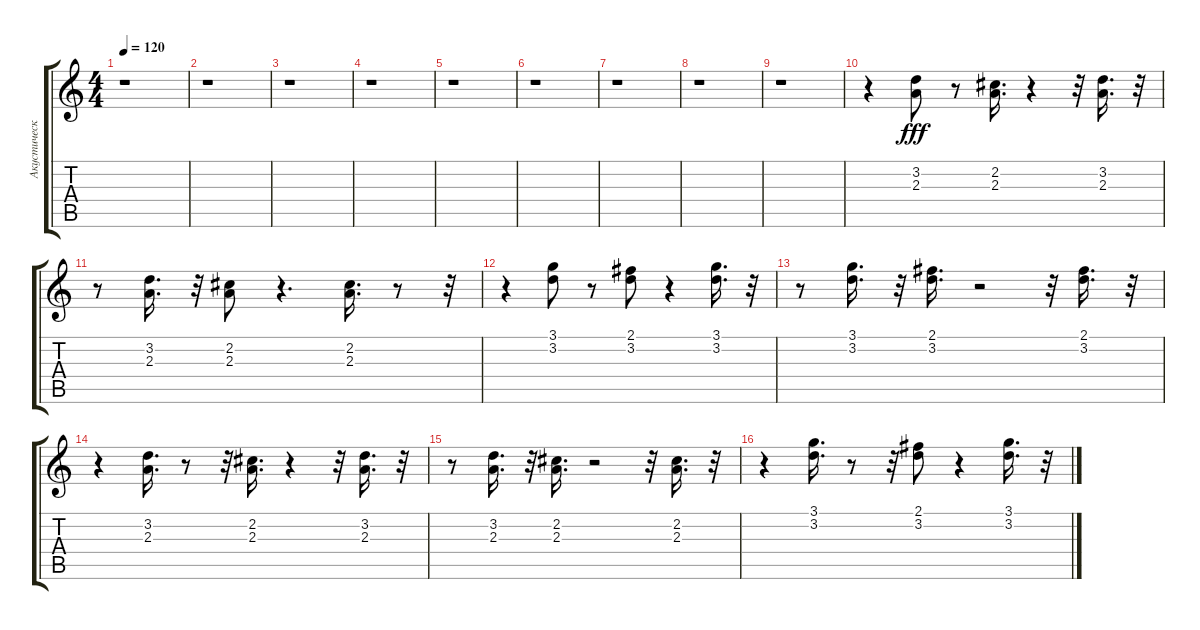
\track ("Акустический Гранд Роял" "Акустическ") {instrument distortionguitar}
\staff {score tabs}
\tuning (E4 B3 G3 D3 A2 E2) {hide}
\ts (4 4)
\tempo 120
\clef g2
\ks c
r.1{dy fff} |
r.1 |
r.1 |
r.1 |
r.1 |
r.1 |
r.1 |
r.1 |
r.1 |
r.4 (3.2 2.3).8 r.8 (2.2 2.3).16{d} r.4 r.32 (3.2 2.3).16{d} r.32 |
r.8 (3.2 2.3).16{d} r.32 (2.2 2.3).8 r.4{d} (2.2 2.3).16{d} r.8 r.32 |
r.4 (3.1 3.2).8 r.8 (2.1 3.2).8 r.4 (3.1 3.2).16{d} r.32 |
r.8 (3.1 3.2).16{d} r.32 (2.1 3.2).16{d} r.2 r.32 (2.1 3.2).16{d} r.32 |
r.4 (3.2 2.3).16{d} r.8 r.32 (2.2 2.3).16{d} r.4 r.32 (3.2 2.3).16{d} r.32 |
r.8 (3.2 2.3).16{d} r.32 (2.2 2.3).16{d} r.2 r.32 (2.2 2.3).16{d} r.32 |
r.4 (3.1 3.2).16{d} r.8 r.32 (2.1 3.2).8 r.4 (3.1 3.2).16{d} r.32
